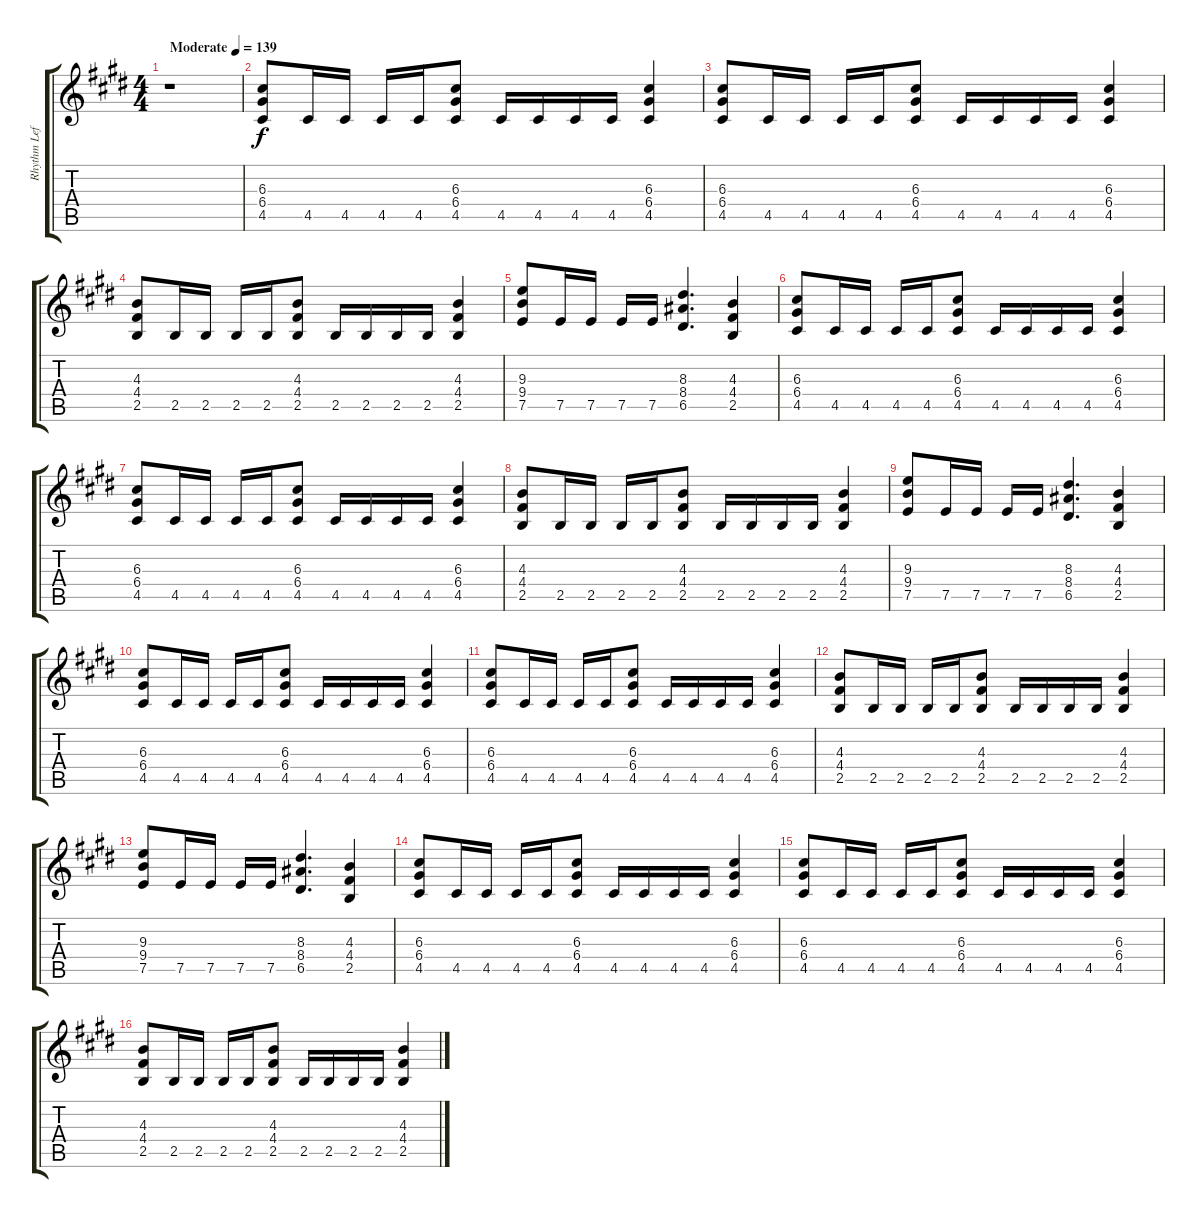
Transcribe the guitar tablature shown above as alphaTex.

\track ("Rhythm Left" "Rhythm Lef") {instrument distortionguitar}
\staff {score tabs}
\tuning (E4 B3 G3 D3 A2 E2) {hide}
\ts (4 4)
\tempo (139 "Moderate")
\clef g2
\ks e
r.1{dy f instrument distortionguitar} |
(6.3 6.4 4.5).8 4.5.16 4.5.16 4.5.16 4.5.16 (6.3 6.4 4.5).8 4.5.16 4.5.16 4.5.16 4.5.16 (6.3 6.4 4.5).4 |
(6.3 6.4 4.5).8 4.5.16 4.5.16 4.5.16 4.5.16 (6.3 6.4 4.5).8 4.5.16 4.5.16 4.5.16 4.5.16 (6.3 6.4 4.5).4 |
(4.3 4.4 2.5).8 2.5.16 2.5.16 2.5.16 2.5.16 (4.3 4.4 2.5).8 2.5.16 2.5.16 2.5.16 2.5.16 (4.3 4.4 2.5).4 |
(9.3 9.4 7.5).8 7.5.16 7.5.16 7.5.16 7.5.16 (8.3 8.4 6.5).4{d} (4.3 4.4 2.5).4 |
(6.3 6.4 4.5).8 4.5.16 4.5.16 4.5.16 4.5.16 (6.3 6.4 4.5).8 4.5.16 4.5.16 4.5.16 4.5.16 (6.3 6.4 4.5).4 |
(6.3 6.4 4.5).8 4.5.16 4.5.16 4.5.16 4.5.16 (6.3 6.4 4.5).8 4.5.16 4.5.16 4.5.16 4.5.16 (6.3 6.4 4.5).4 |
(4.3 4.4 2.5).8 2.5.16 2.5.16 2.5.16 2.5.16 (4.3 4.4 2.5).8 2.5.16 2.5.16 2.5.16 2.5.16 (4.3 4.4 2.5).4 |
(9.3 9.4 7.5).8 7.5.16 7.5.16 7.5.16 7.5.16 (8.3 8.4 6.5).4{d} (4.3 4.4 2.5).4 |
(6.3 6.4 4.5).8 4.5.16 4.5.16 4.5.16 4.5.16 (6.3 6.4 4.5).8 4.5.16 4.5.16 4.5.16 4.5.16 (6.3 6.4 4.5).4 |
(6.3 6.4 4.5).8 4.5.16 4.5.16 4.5.16 4.5.16 (6.3 6.4 4.5).8 4.5.16 4.5.16 4.5.16 4.5.16 (6.3 6.4 4.5).4 |
(4.3 4.4 2.5).8 2.5.16 2.5.16 2.5.16 2.5.16 (4.3 4.4 2.5).8 2.5.16 2.5.16 2.5.16 2.5.16 (4.3 4.4 2.5).4 |
(9.3 9.4 7.5).8 7.5.16 7.5.16 7.5.16 7.5.16 (8.3 8.4 6.5).4{d} (4.3 4.4 2.5).4 |
(6.3 6.4 4.5).8 4.5.16 4.5.16 4.5.16 4.5.16 (6.3 6.4 4.5).8 4.5.16 4.5.16 4.5.16 4.5.16 (6.3 6.4 4.5).4 |
(6.3 6.4 4.5).8 4.5.16 4.5.16 4.5.16 4.5.16 (6.3 6.4 4.5).8 4.5.16 4.5.16 4.5.16 4.5.16 (6.3 6.4 4.5).4 |
(4.3 4.4 2.5).8 2.5.16 2.5.16 2.5.16 2.5.16 (4.3 4.4 2.5).8 2.5.16 2.5.16 2.5.16 2.5.16 (4.3 4.4 2.5).4
